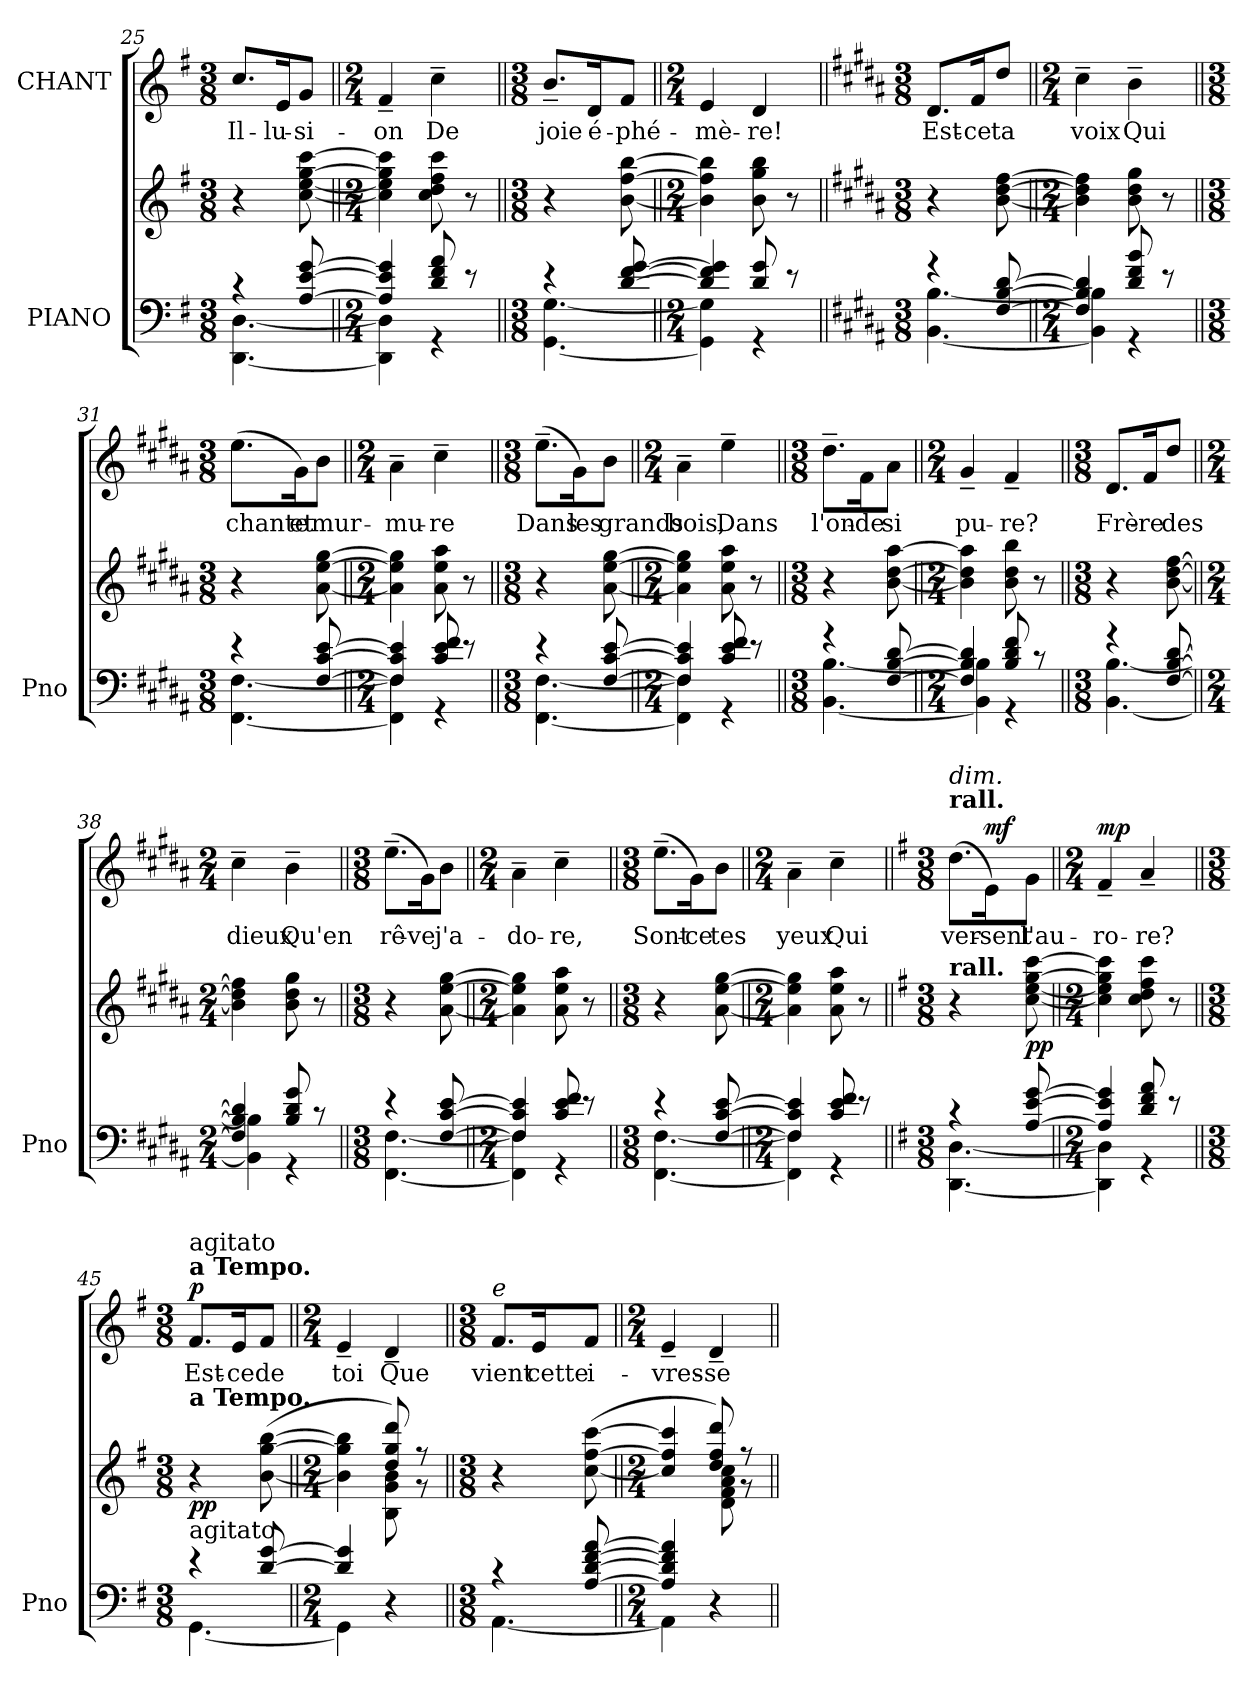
**kern	**kern	**dynam	**kern	**text	**dynam
*part2	*part2	*part2	*part1	*part1	*part1
*staff3	*staff2	*staff2/3	*staff1	*staff1	*staff1
*I"PIANO	*	*	*I"CHANT	*	*
*I'Pno	*	*	*	*	*
*clefF4	*clefG2	*	*clefG2	*	*
*k[f#]	*k[f#]	*	*k[f#]	*	*
*M3/8	*M3/8	*	*M3/8	*	*
=25	=25	=25	=25	=25	=25
*^	*	*	*	*	*
4r	[4.DD\ [4.D\	4r	.	8.cc/L	Il-	.
.	.	.	.	16e/K	-lu-	.
[8A/ [8e/ [8g/	.	[8cc\ [<8ee\ [8gg\ [8ccc\	.	8g/J	-si-	.
=26||	=26||	=26||	=26||	=26||	=26||	=26||
*M2/4	*	*M2/4	*	*M2/4	*	*
4A/] 4e/] 4g/]	4DD\] 4D\]	4cc\] 4ee\] 4gg\] 4ccc\]	.	4f#~/	-on	.
8d/ 8f#/ 8a/	4r	8cc\ 8dd\ 8ff#\ 8ccc\	.	4cc~\	De	.
8r	.	8r	.	.	.	.
=27||	=27||	=27||	=27||	=27||	=27||	=27||
*M3/8	*	*M3/8	*	*M3/8	*	*
4r	[4.GG\ [4.G\	4r	.	8.b~/L	joie	.
.	.	.	.	16d/K	é-	.
[8d/ [8f#/ [8g/	.	[8b\ [8ff#\ [8bb\	.	8f#/J	-phé-	.
=28||	=28||	=28||	=28||	=28||	=28||	=28||
*M2/4	*	*M2/4	*	*M2/4	*	*
4d/] 4f#/] 4g/]	4GG\] 4G\]	4b\] 4ff#\] 4bb\]	.	4e/	-mè-	.
8d/ 8g/	4r	8b\ 8gg\ 8bb\	.	4d/	-re!	.
8r	.	8r	.	.	.	.
=29||	=29||	=29||	=29||	=29||	=29||	=29||
*k[f#c#g#d#a#]	*	*k[f#c#g#d#a#]	*	*k[f#c#g#d#a#]	*	*
*M3/8	*	*M3/8	*	*M3/8	*	*
!	!	!	!LO:DY:b	!	!	!
!	!	!	!LO:DY:n=1:b	!	!	!LO:DY:a
!	!	!	!	!	!	!LO:DY:n=1:a
4r	[4.BB\ [4.B\	4r	other-dynamics f	8.d#/L	Est-	other-dynamics f
.	.	.	.	16f#/K	-ce	.
[8F#/ [8B/ [8d#/	.	[<8b\ [8dd#\ [8ff#\	.	8dd#/J	ta	.
=30||	=30||	=30||	=30||	=30||	=30||	=30||
*M2/4	*	*M2/4	*	*M2/4	*	*
4F#/] 4B/] 4d#/]	4BB\] 4B\]	4b\] 4dd#\] 4ff#\]	.	4cc#~\	voix	.
8d#/ 8f#/ 8b/	4r	8b\ 8dd#\ 8gg#\	.	4b~\	Qui	.
8r	.	8r	.	.	.	.
=31||	=31||	=31||	=31||	=31||	=31||	=31||
*M3/8	*	*M3/8	*	*M3/8	*	*
4r	[4.FF#\ [4.F#\	4r	.	(8.ee\L	chante	.
.	.	.	.	16g#\K)	et	.
[8F#/ [8c#/ [8e/	.	[8a#\ [>8ee\ [8gg#\	.	8b\J	mur-	.
=32||	=32||	=32||	=32||	=32||	=32||	=32||
*M2/4	*	*M2/4	*	*M2/4	*	*
4F#/] 4c#/] 4e/]	4FF#\] 4F#\]	4a#\] 4ee\] 4gg#\]	.	4a#~\	-mu-	.
8c#/ 8e/ 8f#/	4r	8a#\ 8ee\ 8aa#\	.	4cc#~\	-re	.
8r	.	8r	.	.	.	.
=33||	=33||	=33||	=33||	=33||	=33||	=33||
*M3/8	*	*M3/8	*	*M3/8	*	*
4r	[4.FF#\ [4.F#\	4r	.	(8.ee~\L	Dans	.
.	.	.	.	16g#\K)	les	.
[8F#/ [8c#/ [8e/	.	[8a#\ [8ee\ [8gg#\	.	8b\J	grands	.
=34||	=34||	=34||	=34||	=34||	=34||	=34||
*M2/4	*	*M2/4	*	*M2/4	*	*
4F#/] 4c#/] 4e/]	4FF#\] 4F#\]	4a#\] 4ee\] 4gg#\]	.	4a#~\	bois,	.
8c#/ 8e/ 8f#/	4r	8a#\ 8ee\ 8aa#\	.	4ee~\	Dans	.
8r	.	8r	.	.	.	.
=35||	=35||	=35||	=35||	=35||	=35||	=35||
*M3/8	*	*M3/8	*	*M3/8	*	*
4r	[4.BB\ [4.B\	4r	.	8.dd#~\L	l'on-	.
.	.	.	.	16f#\K	-de	.
[8F#/ [8B/ [8d#/	.	[<8b\ [8dd#\ [8aa#\	.	8a#\J	si	.
=36||	=36||	=36||	=36||	=36||	=36||	=36||
*M2/4	*	*M2/4	*	*M2/4	*	*
4F#/] 4B/] 4d#/]	4BB\] 4B\]	4b\] 4dd#\] 4aa#\]	.	4g#~/	pu-	.
8B/ 8d#/ 8f#/	4r	8b\ 8dd#\ 8bb\	.	4f#~/	-re?	.
8r	.	8r	.	.	.	.
=37||	=37||	=37||	=37||	=37||	=37||	=37||
*M3/8	*	*M3/8	*	*M3/8	*	*
!	!	!	!LO:DY:b	!	!	!
!	!	!	!LO:DY:n=1:b	!	!	!LO:DY:a
!	!	!	!	!	!	!LO:DY:n=1:a
4r	[4.BB\ [4.B\	4r	other-dynamics f	8.d#/L	Frè-	other-dynamics f
.	.	.	.	16f#/K	-re	.
[8F#/ [8B/ [8d#/	.	[8b\ [>8dd#\ [8ff#\	.	8dd#/J	des	.
=38||	=38||	=38||	=38||	=38||	=38||	=38||
*M2/4	*	*M2/4	*	*M2/4	*	*
4F#/] 4B/] 4d#/]	4BB\] 4B\]	4b\] 4dd#\] 4ff#\]	.	4cc#~\	dieux	.
8B/ 8d#/ 8g#/	4r	8b\ 8dd#\ 8gg#\	.	4b~\	Qu'en	.
8r	.	8r	.	.	.	.
=39||	=39||	=39||	=39||	=39||	=39||	=39||
*M3/8	*	*M3/8	*	*M3/8	*	*
4r	[4.FF#\ [4.F#\	4r	.	(8.ee~\L	rê-	.
.	.	.	.	16g#\K)	-ve	.
[8F#/ [8c#/ [8e/	.	[8a#\ [8ee\ [8gg#\	.	8b\J	j'a-	.
=40||	=40||	=40||	=40||	=40||	=40||	=40||
*M2/4	*	*M2/4	*	*M2/4	*	*
4F#/] 4c#/] 4e/]	4FF#\] 4F#\]	4a#\] 4ee\] 4gg#\]	.	4a#~\	-do-	.
8c#/ 8e/ 8f#/	4r	8a#\ 8ee\ 8aa#\	.	4cc#~\	-re,	.
8r	.	8r	.	.	.	.
=41||	=41||	=41||	=41||	=41||	=41||	=41||
*M3/8	*	*M3/8	*	*M3/8	*	*
4r	[4.FF#\ [4.F#\	4r	.	(8.ee~\L	Sont-	.
.	.	.	.	16g#\K)	-ce	.
[8F#/ [8c#/ [8e/	.	[<8a#\ [8ee\ [8gg#\	.	8b\J	tes	.
=42||	=42||	=42||	=42||	=42||	=42||	=42||
*M2/4	*	*M2/4	*	*M2/4	*	*
4F#/] 4c#/] 4e/]	4FF#\] 4F#\]	4a#\] 4ee\] 4gg#\]	.	4a#~\	yeux	.
8c#/ 8e/ 8f#/	4r	8a#\ 8ee\ 8aa#\	.	4cc#~\	Qui	.
8r	.	8r	.	.	.	.
=43||	=43||	=43||	=43||	=43||	=43||	=43||
*k[f#]	*	*k[f#]	*	*k[f#]	*	*
*M3/8	*	*M3/8	*	*M3/8	*	*
!	!	!	!	!LO:TX:a:B:t=rall.	!	!
!	!	!	!	!LO:TX:a:i:t=dim.	!	!
!	!	!LO:TX:a:B:t=rall.	!	!	!	!
4r	[4.DD\ [4.D\	4r	.	(8.dd\L	ver-	.
!	!	!	!	!	!	!LO:DY:b
.	.	.	.	16e\K)	-sent	mf
!	!	!	!LO:DY:b	!	!	!
[8A/ [8e/ [8g/	.	[8cc\ [<8ee\ [8gg\ [8ccc\	pp	8g\J	l'au-	.
=44||	=44||	=44||	=44||	=44||	=44||	=44||
*M2/4	*	*M2/4	*	*M2/4	*	*
!	!	!	!	!	!	!LO:DY:b
4A/] 4e/] 4g/]	4DD\] 4D\]	4cc\] 4ee\] 4gg\] 4ccc\]	.	4f#~/	-ro-	mp
8d/ 8f#/ 8a/	4r	8cc\ 8dd\ 8ff#\ 8ccc\	.	4a~/	-re?	.
8r	.	8r	.	.	.	.
=45||	=45||	=45||	=45||	=45||	=45||	=45||
*M3/8	*	*M3/8	*	*M3/8	*	*
!	!	!	!	!LO:TX:a:B:t=a Tempo.	!	!
!	!	!	!	!LO:TX:a:t=agitato	!	!
!	!	!LO:TX:a:B:t=a Tempo.	!	!	!	!
!	!	!LO:TX:b:t=agitato	!	!	!	!
!	!	!	!LO:DY:b	!	!	!LO:DY:a
4r	[4.GG\	4r	pp	8.f#/L	Est-	p
.	.	.	.	16e/K	-ce	.
[8d/ [8g/	.	([8b\ [>8gg\ [>8bb\	.	8f#/J	de	.
=46||	=46||	=46||	=46||	=46||	=46||	=46||
*M2/4	*	*M2/4	*	*M2/4	*	*
*	*	*^	*	*	*	*
4d/] 4g/]	4GG\]	4b\] 4gg\] 4bb\]	4ryy	.	4e~/	toi	.
4ryy	4r	8dd/ 8gg/ 8ddd/)	8B\ 8g\ 8b\	.	4d~/	Que	.
.	.	8r	8r	.	.	.	.
*	*	*v	*v	*	*	*	*
=47||	=47||	=47||	=47||	=47||	=47||	=47||
*M3/8	*	*M3/8	*	*M3/8	*	*
*	*	*^	*	*	*	*
!	!	!	!	!	!LO:TX:a:i:t=e	!	!
!	!	!LO:TX:b:t=e	!	!	!	!	!
*	*	*v	*v	*	*	*	*
4r	[4.AA\	4r	.	8.f#/L	vient	.
.	.	.	.	16e/K	cette	.
[8A/ [8d/ [8f#/ [8a/	.	([8cc\ [>8ff#\ [>8ccc\	.	8f#/J	i-	.
=48||	=48||	=48||	=48||	=48||	=48||	=48||
*M2/4	*	*M2/4	*	*M2/4	*	*
*	*	*^	*	*	*	*
4A/] 4d/] 4f#/] 4a/]	4AA\]	4cc/] 4ff#/] 4ccc/]	4ryy	.	4e~/	-vres-	.
4ryy	4r	8dd/ 8ff#/ 8ddd/)	8d\ 8f#\ 8a\ 8cc\	.	4d~/	-se	.
.	.	8r	8r	.	.	.	.
*v	*v	*	*	*	*	*	*
*	*v	*v	*	*	*	*
=||	=||	=||	=||	=||	=||
*-	*-	*-	*-	*-	*-
